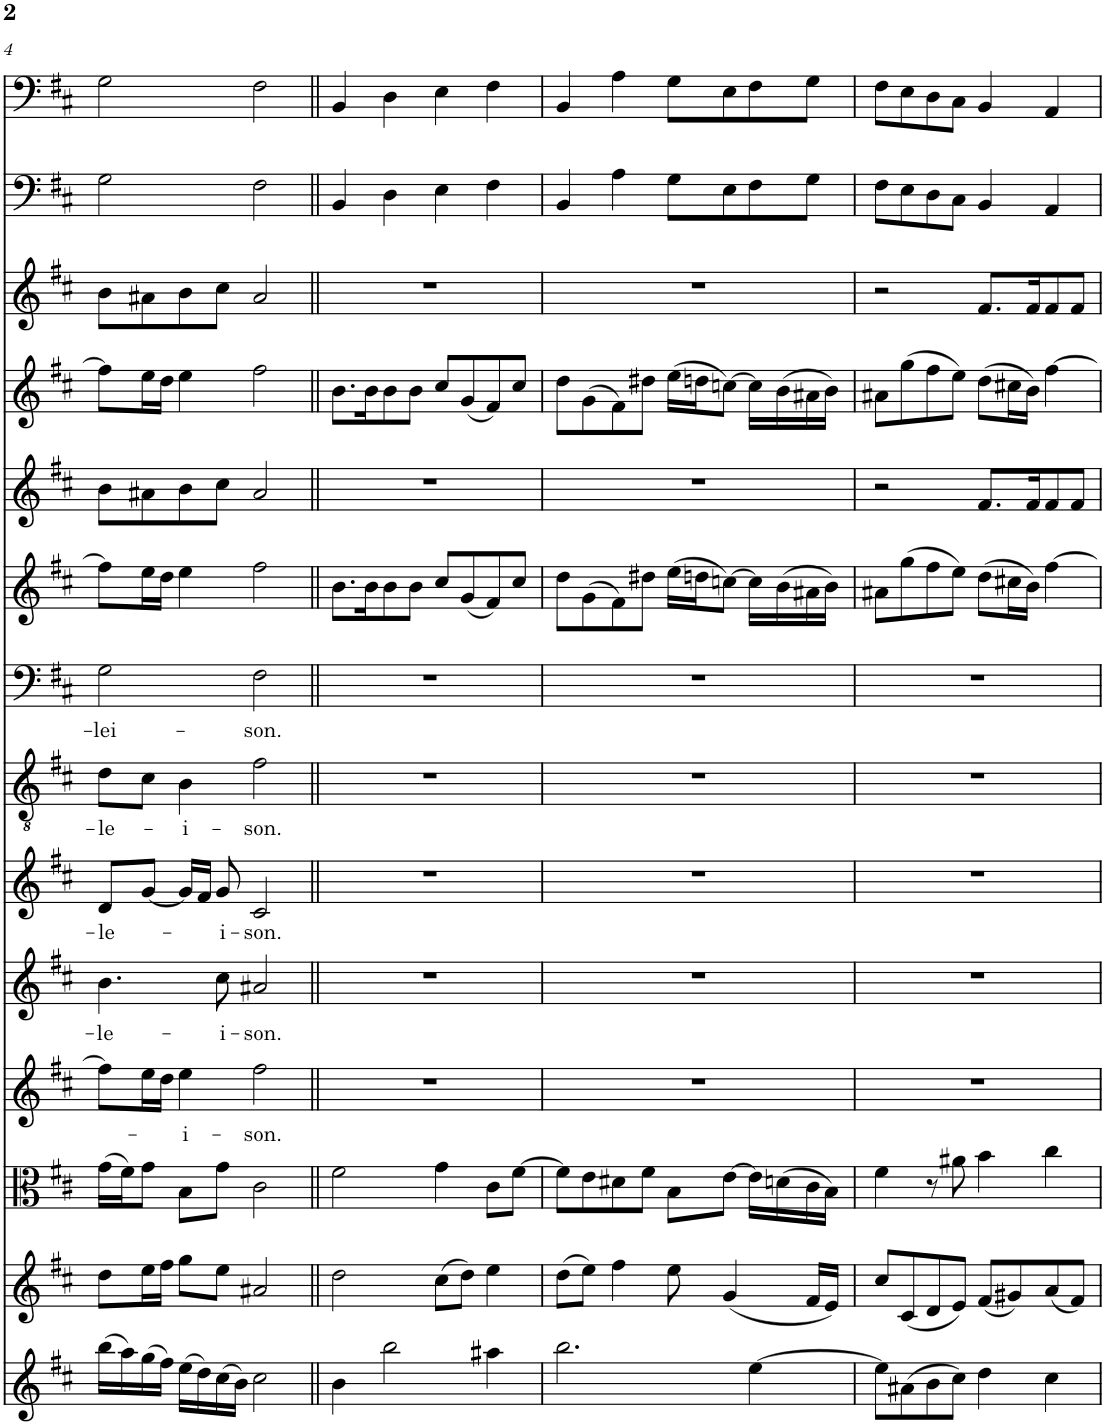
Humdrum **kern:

**kern	**kern	**kern	**kern	**text	**kern	**text	**kern	**text	**kern	**text	**kern	**text	**kern	**kern	**kern	**kern	**kern	**kern
*part14	*part13	*part12	*part11	*part11	*part10	*part10	*part9	*part9	*part8	*part8	*part7	*part7	*part6	*part5	*part4	*part3	*part2	*part1
*staff14	*staff13	*staff12	*staff11	*staff11	*staff10	*staff10	*staff9	*staff9	*staff8	*staff8	*staff7	*staff7	*staff6	*staff5	*staff4	*staff3	*staff2	*staff1
*I"Piano	*I"Piano	*I"Piano	*I"Piano	*	*I"Piano	*	*I"Piano	*	*I"Piano	*	*I"Piano	*	*I"Piano	*I"Piano	*I"Piano	*I"Piano	*I"Piano	*I"Piano
*I'Pno	*I'Pno	*I'Pno	*I'Pno	*	*I'Pno	*	*I'Pno	*	*I'Pno	*	*I'Pno	*	*I'Pno	*I'Pno	*I'Pno	*I'Pno	*I'Pno	*I'Pno
!!LO:PB:g=z
*clefG2	*clefG2	*clefC3	*clefG2	*	*clefG2	*	*clefG2	*	*clefGv2	*	*clefF4	*	*clefG2	*clefG2	*clefG2	*clefG2	*clefF4	*clefF4
*k[f#c#]	*k[f#c#]	*k[f#c#]	*k[f#c#]	*	*k[f#c#]	*	*k[f#c#]	*	*k[f#c#]	*	*k[f#c#]	*	*k[f#c#]	*k[f#c#]	*k[f#c#]	*k[f#c#]	*k[f#c#]	*k[f#c#]
*b:	*b:	*b:	*b:	*	*b:	*	*b:	*	*b:	*	*b:	*	*b:	*b:	*b:	*b:	*b:	*b:
*M4/4	*M4/4	*M4/4	*M4/4	*	*M4/4	*	*M4/4	*	*M4/4	*	*M4/4	*	*M4/4	*M4/4	*M4/4	*M4/4	*M4/4	*M4/4
=4	=4	=4	=4	=4	=4	=4	=4	=4	=4	=4	=4	=4	=4	=4	=4	=4	=4	=4
!	!	!	!	!	!	!LO:LY:b	!	!LO:LY:b	!	!LO:LY:b	!	!LO:LY:b	!	!	!	!	!	!
(16bb\LL	8dd\L	(16g\LL	8ff#\L]	.	4.b\	-le-	8d/L	-le-	8d\L	-le-	2G\	-lei-	8ff#\L]	8b\L	8ff#\L]	8b\L	2G\	2G\
16aa\)	.	16f#\J)	.	.	.	.	.	.	.	.	.	.	.	.	.	.	.	.
(16gg\	16ee\L	8g\J	16ee\L	.	.	.	[8g/J	.	8c#\J	.	.	.	16ee\L	8a#X\	16ee\L	8a#X\	.	.
16ff#\JJ)	16ff#\JJ	.	16dd\JJ	.	.	.	.	.	.	.	.	.	16dd\JJ	.	16dd\JJ	.	.	.
!	!	!	!	!LO:LY:b	!	!	!	!	!	!LO:LY:b	!	!	!	!	!	!	!	!
(16ee\LL	8gg\L	8B\L	4ee\	-i-	.	.	16g/LL]	.	4B\	-i-	.	.	4ee\	8b\	4ee\	8b\	.	.
16dd\)	.	.	.	.	.	.	16f#/JJ	.	.	.	.	.	.	.	.	.	.	.
!	!	!	!	!	!	!LO:LY:b	!	!LO:LY:b	!	!	!	!	!	!	!	!	!	!
(16cc#\	8ee\J	8g\J	.	.	8cc#\	-i-	8g/	-i-	.	.	.	.	.	8cc#\J	.	8cc#\J	.	.
16b\JJ)	.	.	.	.	.	.	.	.	.	.	.	.	.	.	.	.	.	.
!	!	!	!	!LO:LY:b	!	!LO:LY:b	!	!LO:LY:b	!	!LO:LY:b	!	!LO:LY:b	!	!	!	!	!	!
2cc#\	2a#X/	2c#\	2ff#\	-son.	2a#X/	-son.	2c#/	-son.	2f#\	-son.	2F#\	-son.	2ff#\	2a#/	2ff#\	2a#/	2F#\	2F#\
=5||	=5||	=5||	=5||	=5||	=5||	=5||	=5||	=5||	=5||	=5||	=5||	=5||	=5||	=5||	=5||	=5||	=5||	=5||
4b\	2dd\	2f#\	1r	.	1r	.	1r	.	1r	.	1r	.	8.b\L	1r	8.b\L	1r	4BB/	4BB/
.	.	.	.	.	.	.	.	.	.	.	.	.	16b\K	.	16b\K	.	.	.
2bb\	.	.	.	.	.	.	.	.	.	.	.	.	8b\	.	8b\	.	4D\	4D\
.	.	.	.	.	.	.	.	.	.	.	.	.	8b\J	.	8b\J	.	.	.
.	(8cc#\L	4g\	.	.	.	.	.	.	.	.	.	.	8cc#/L	.	8cc#/L	.	4E\	4E\
.	8dd\J)	.	.	.	.	.	.	.	.	.	.	.	(8g/	.	(8g/	.	.	.
4aa#X\	4ee\	8c#\L	.	.	.	.	.	.	.	.	.	.	8f#/)	.	8f#/)	.	4F#\	4F#\
.	.	[8f#\J	.	.	.	.	.	.	.	.	.	.	8cc#/J	.	8cc#/J	.	.	.
=6	=6	=6	=6	=6	=6	=6	=6	=6	=6	=6	=6	=6	=6	=6	=6	=6	=6	=6
2.bb\	(8dd\L	8f#\L]	1r	.	1r	.	1r	.	1r	.	1r	.	8dd\L	1r	8dd\L	1r	4BB/	4BB/
.	8ee\J)	8e\	.	.	.	.	.	.	.	.	.	.	(8g\	.	(8g\	.	.	.
.	4ff#\	8d#X\	.	.	.	.	.	.	.	.	.	.	8f#\)	.	8f#\)	.	4A\	4A\
.	.	8f#\J	.	.	.	.	.	.	.	.	.	.	8dd#X\J	.	8dd#X\J	.	.	.
.	8ee\	8B\L	.	.	.	.	.	.	.	.	.	.	(16ee\LL	.	(16ee\LL	.	8G\L	8G\L
.	.	.	.	.	.	.	.	.	.	.	.	.	16ddn\J	.	16ddn\J	.	.	.
.	(4g/	[8e\J	.	.	.	.	.	.	.	.	.	.	[8ccn\J)	.	[8ccn\J)	.	8E\	8E\
[4ee\	.	16e\LL]	.	.	.	.	.	.	.	.	.	.	16cc\LL]	.	16cc\LL]	.	8F#\	8F#\
.	.	(16dn\	.	.	.	.	.	.	.	.	.	.	(16b\	.	(16b\	.	.	.
.	16f#/LL	16c#\	.	.	.	.	.	.	.	.	.	.	16a#X\	.	16a#X\	.	8G\J	8G\J
.	16e/JJ)	16B\JJ)	.	.	.	.	.	.	.	.	.	.	16b\JJ)	.	16b\JJ)	.	.	.
=7	=7	=7	=7	=7	=7	=7	=7	=7	=7	=7	=7	=7	=7	=7	=7	=7	=7	=7
8ee\L]	8cc#/L	4f#\	1r	.	1r	.	1r	.	1r	.	1r	.	8a#X\L	2r	8a#X\L	2r	8F#\L	8F#\L
(8a#X\	(8c#/	.	.	.	.	.	.	.	.	.	.	.	(8gg\	.	(8gg\	.	8E\	8E\
8b\	8d/	8r	.	.	.	.	.	.	.	.	.	.	8ff#\	.	8ff#\	.	8D\	8D\
8cc#\J)	8e/J)	8a#X\	.	.	.	.	.	.	.	.	.	.	8ee\J)	.	8ee\J)	.	8C#\J	8C#\J
4dd\	(8f#/L	4b\	.	.	.	.	.	.	.	.	.	.	(8dd\L	8.f#/L	(8dd\L	8.f#/L	4BB/	4BB/
.	8g#X/)	.	.	.	.	.	.	.	.	.	.	.	16cc#X\L	.	16cc#X\L	.	.	.
.	.	.	.	.	.	.	.	.	.	.	.	.	16b\JJ)	16f#/K	16b\JJ)	16f#/K	.	.
4cc#\	(8a/	4cc#\	.	.	.	.	.	.	.	.	.	.	[4ff#\	8f#/	[4ff#\	8f#/	4AA/	4AA/
.	8f#/J)	.	.	.	.	.	.	.	.	.	.	.	.	8f#/J	.	8f#/J	.	.
=	=	=	=	=	=	=	=	=	=	=	=	=	=	=	=	=	=	=
*-	*-	*-	*-	*-	*-	*-	*-	*-	*-	*-	*-	*-	*-	*-	*-	*-	*-	*-
